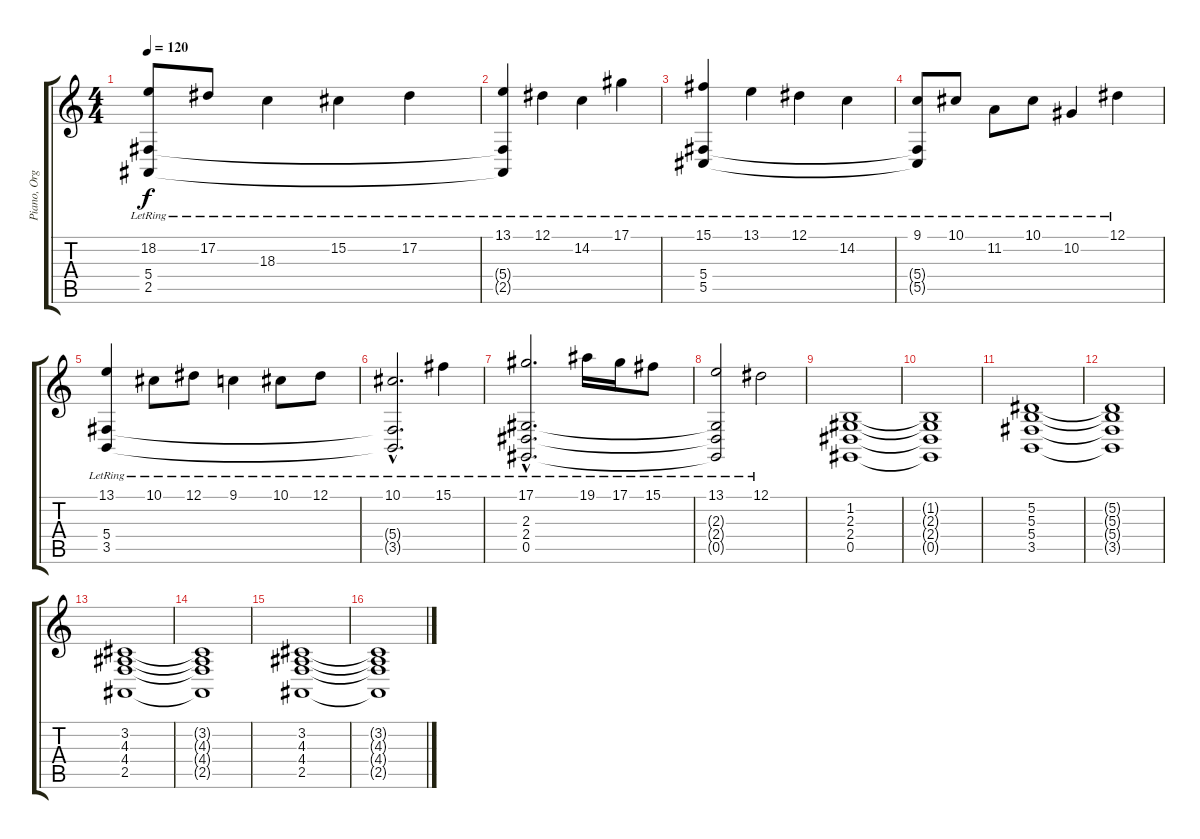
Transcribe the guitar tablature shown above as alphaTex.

\track ("Piano, Organ, Mandolin" "Piano, Org") {instrument brightacousticpiano}
\staff {score tabs}
\tuning (Eb4 Bb3 Gb3 Db3 Ab2 Eb2) {hide}
\ts (4 4)
\tempo 120
\clef g2
\ks c
(18.2{lr} 5.4 2.5).8{dy f instrument churchorgan} 17.2{lr}.8 18.3{lr}.4 15.2{lr}.4 17.2{lr}.4 |
(13.1{lr} 5.4{t} 2.5{t}).4 12.1{lr}.4 14.2{lr}.4 17.1{lr}.4 |
(15.1{lr} 5.4 5.5).4 13.1{lr}.4 12.1{lr}.4 14.2{lr}.4 |
(9.1{lr} 5.4{t} 5.5{t}).8 10.1{lr}.8 11.2{lr}.8 10.1{lr}.8 10.2{lr}.4 12.1{lr}.4 |
(13.1{lr} 5.4 3.5).4 10.1{lr}.8 12.1{lr}.8 9.1{lr}.4 10.1{lr}.8 12.1{lr}.8 |
(10.1{hac lr} 5.4{t} 3.5{t}).2{d} 15.1{lr}.4 |
(17.1{hac lr} 2.3 2.4 0.5).2{d} 19.1{lr}.16 17.1{lr}.16 15.1{lr}.8 |
(13.1{lr} 2.3{t} 2.4{t} 0.5{t}).2 12.1{lr}.2 |
(1.2 2.3 2.4 0.5).1{instrument churchorgan} |
(1.2{t} 2.3{t} 2.4{t} 0.5{t}).1 |
(5.2 5.3 5.4 3.5).1 |
(5.2{t} 5.3{t} 5.4{t} 3.5{t}).1 |
(3.2 4.3 4.4 2.5).1 |
(3.2{t} 4.3{t} 4.4{t} 2.5{t}).1 |
(3.2 4.3 4.4 2.5).1 |
(3.2{t} 4.3{t} 4.4{t} 2.5{t}).1
